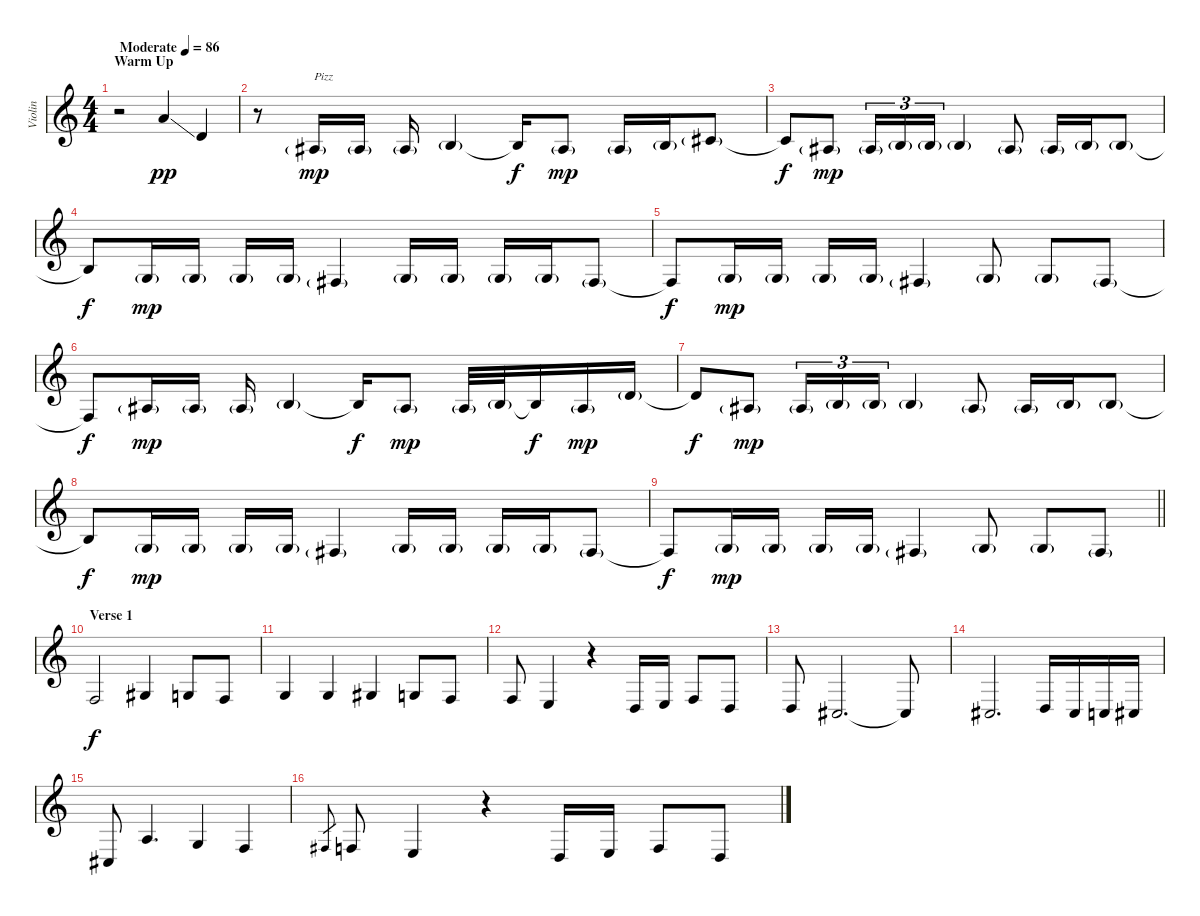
\track ("Violin" "Violin") {instrument violin}
\staff {score}
\tuning (E4 B3 G3 D3 A2 E2) {hide}
\ts (4 4)
\section ("" "Warm Up")
\tempo (86 "Moderate")
\clef g2
\ks c
r.2{dy pp instrument violin} 10.2{ss}.4 3.2.4 |
\ks aminor
r.8 3.3{g}.16{txt "Pizz" dy mp} 3.3{g}.16 3.3{g}.16 0.2{g}.4 0.2{t}.16{dy f} 3.3{g}.8{dy mp} 3.3{g}.16 0.2{g}.16 2.2{g}.8 |
2.2{t}.8{dy f} 3.3{g}.8{dy mp} 3.3{g}.16{tu (3 2)} 0.2{g}.16{tu (3 2)} 0.2{g}.16{tu (3 2)} 0.2{g}.4 3.3{g}.8 3.3{g}.16 0.2{g}.16 0.2{g}.8 |
0.2{t}.8{dy f} 0.3{g}.16{dy mp} 0.3{g}.16 0.3{g}.16 0.3{g}.16 4.4{g}.4 0.3{g}.16 0.3{g}.16 10.5{g}.16 0.3{g}.16 4.4{g}.8 |
4.4{t}.8{dy f} 0.3{g}.16{dy mp} 0.3{g}.16 0.3{g}.16 0.3{g}.16 4.4{g}.4 0.3{g}.8 0.3{g}.8 4.4{g}.8 |
4.4{t}.8{dy f} 3.3{g}.16{dy mp} 3.3{g}.16 3.3{g}.16 0.2{g}.4 0.2{t}.16{dy f} 3.3{g}.8{dy mp} 3.3{g}.32 0.2{g}.32 0.2{t}.16{dy f} 3.3{g}.16{dy mp} 3.2{g}.16 |
3.2{t}.8{dy f} 3.3{g}.8{dy mp} 3.3{g}.16{tu (3 2)} 0.2{g}.16{tu (3 2)} 0.2{g}.16{tu (3 2)} 0.2{g}.4 3.3{g}.8 3.3{g}.16 0.2{g}.16 0.2{g}.8 |
0.2{t}.8{dy f} 0.3{g}.16{dy mp} 0.3{g}.16 0.3{g}.16 0.3{g}.16 4.4{g}.4 0.3{g}.16 0.3{g}.16 10.5{g}.16 0.3{g}.16 4.4{g}.8 |
\barLineRight lightlight
4.4{t}.8{dy f} 0.3{g}.16{dy mp} 0.3{g}.16 0.3{g}.16 0.3{g}.16 4.4{g}.4 0.3{g}.8 0.3{g}.8 4.4{g}.8 |
\section ("" "Verse 1")
3.4.2{dy f} 1.3.4 0.3.8 3.4.8 |
0.3.4 0.3.4 1.3.4 0.3.8 3.4.8 |
3.4.8 2.4.4 r.4 0.4.16 2.4.16 3.4.8 0.4.8 |
0.4.8 4.5.2{d} 4.5{t}.8 |
4.5.2{d} 0.4.16 4.5.16 3.5.16 4.5.16 |
4.5.8 2.3.4{d} 0.3.4 3.4.4 |
4.4.8{gr} 3.4.8 2.4.4 r.4 0.4.16 2.4.16 3.4.8 0.4.8
